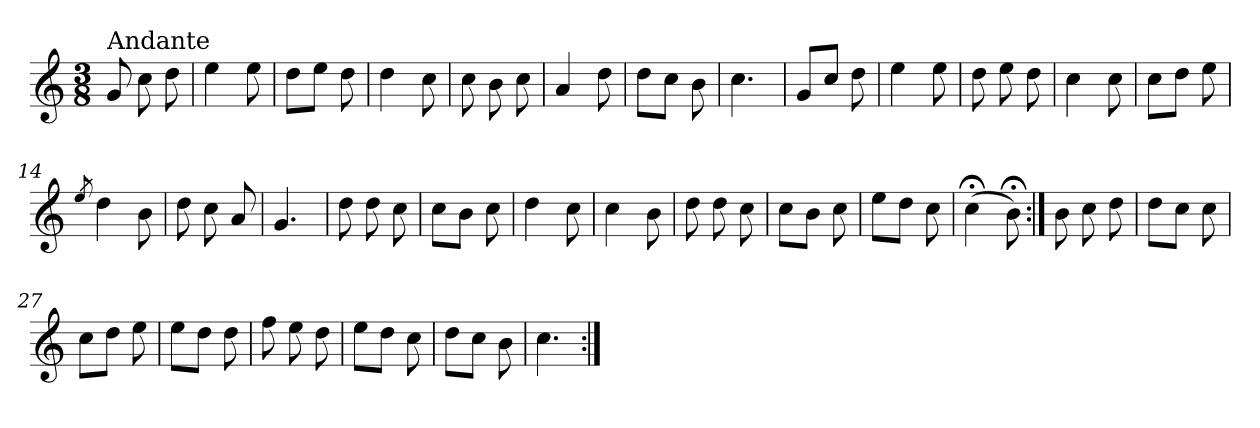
**kern
*part1
*staff1
*clefG2
*k[]
*C:
*M3/8
=1
!LO:TX:a:t=Andante
8g/
8cc\
8dd\
=2
4ee\
8ee\
=3
8dd\L
8ee\J
8dd\
=4
4dd\
8cc\
=5
8cc\
8b\
8cc\
=6
4a/
8dd\
=7
8dd\L
8cc\J
8b\
=8
4.cc\
=9
8g/L
8cc/J
8dd\
=10
4ee\
8ee\
=11
8dd\
8ee\
8dd\
=12
4cc\
8cc\
!!LO:LB:g=z
=13
8cc\L
8dd\J
8ee\
=14
8qee/
4dd\
8b\
=15
8dd\
8cc\
8a/
=16
4.g/
=17
8dd\
8dd\
8cc\
=18
8cc\L
8b\J
8cc\
=19
4dd\
8cc\
=20
4cc\
8b\
=21
8dd\
8dd\
8cc\
=22
8cc\L
8b\J
8cc\
=23
8ee\L
8dd\J
8cc\
=24
(>4cc;<\
8b;<\)
=25:|!
8b\
8cc\
8dd\
!!LO:LB:g=z
=26
8dd\L
8cc\J
8cc\
=27
8cc\L
8dd\J
8ee\
=28
8ee\L
8dd\J
8dd\
=29
8ff\
8ee\
8dd\
=30
8ee\L
8dd\J
8cc\
=31
8dd\L
8cc\J
8b\
=32
4.cc\
=:|!
*-
